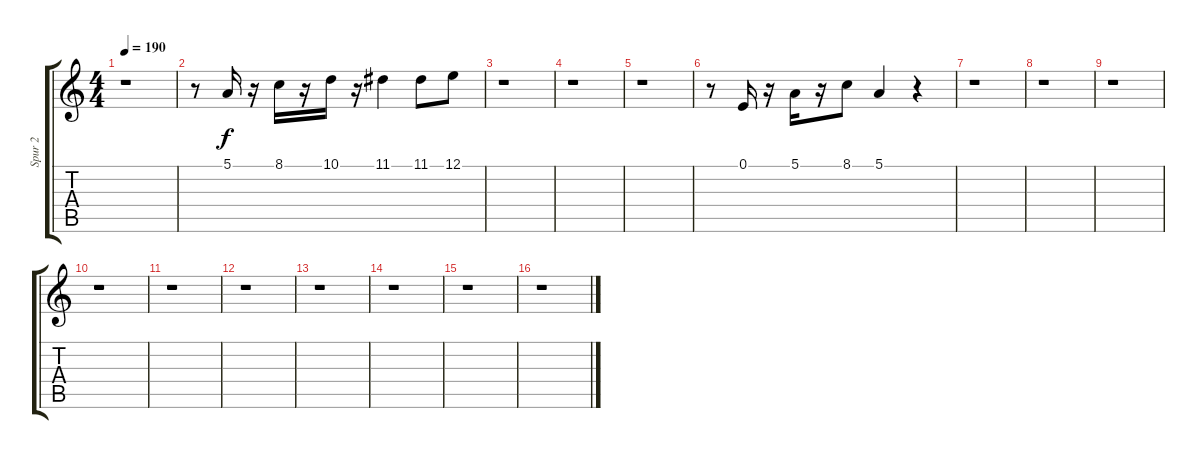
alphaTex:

\track ("Spur 2" "Spur 2") {instrument tenorsax}
\staff {score tabs}
\tuning (E4 B3 G3 D3 A2 E2) {hide}
\ts (4 4)
\tempo 190
\clef g2
\ks c
r.1{dy f} |
r.8 5.1.16 r.16 8.1.16 r.16 10.1.16 r.16 11.1.4 11.1.8 12.1.8 |
r.1 |
r.1 |
r.1 |
r.8 0.1.16 r.16 5.1.16 r.16 8.1.8 5.1.4 r.4 |
r.1 |
r.1 |
r.1 |
r.1 |
r.1 |
r.1 |
r.1 |
r.1 |
r.1 |
r.1
